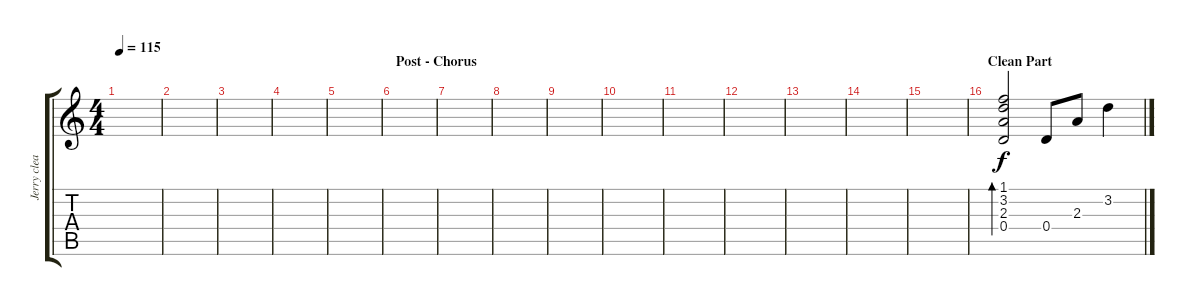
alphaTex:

\track ("Jerry clean" "Jerry clea") {instrument acousticguitarsteel}
\staff {score tabs}
\tuning (E4 B3 G3 D3 A2 E2) {hide}
\ts (4 4)
\tempo 115
\clef g2
\ks c
|
|
|
|
|
\section ("" "Post - Chorus")
|
|
|
|
|
|
|
|
|
|
\section ("" "Clean Part")
(1.1 3.2 2.3 0.4).2{bd 60} 0.4.8 2.3.8 3.2.4
